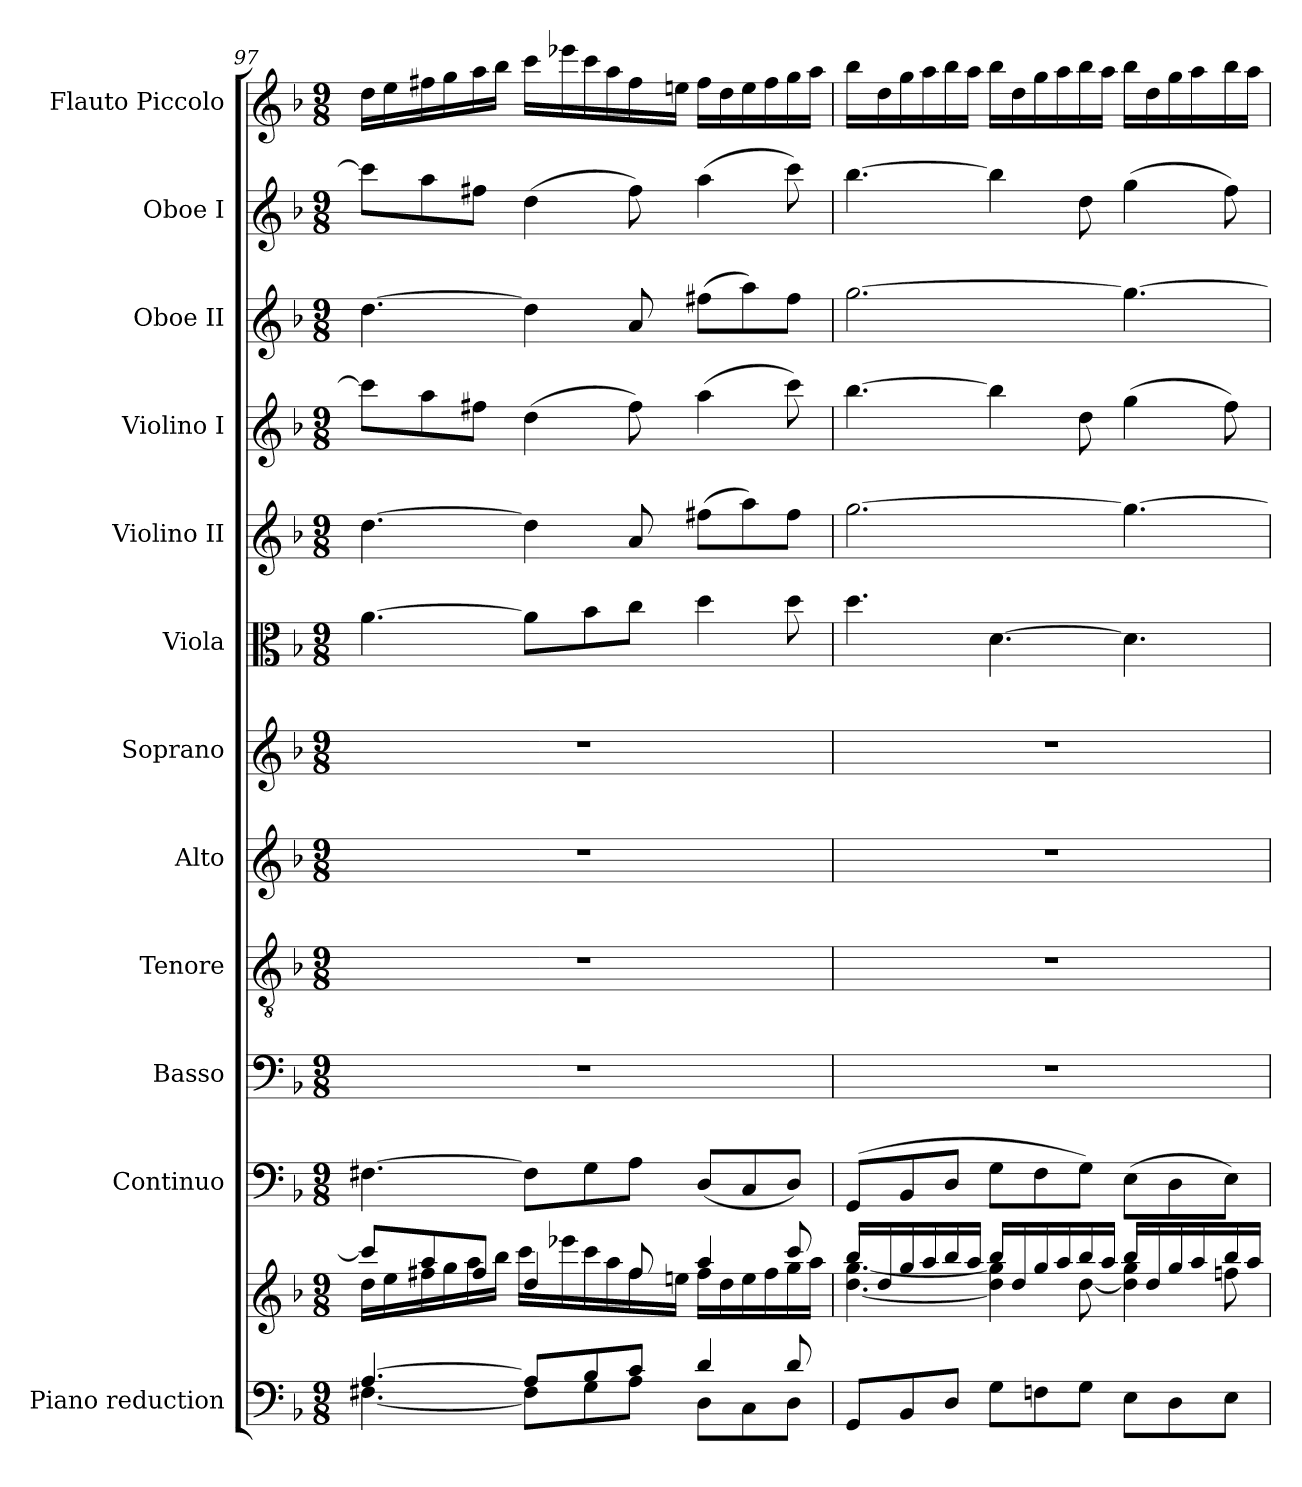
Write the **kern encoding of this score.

**kern	**kern	**kern	**kern	**kern	**kern	**kern	**kern	**kern	**kern	**kern	**kern	**kern
*part12	*part12	*part11	*part10	*part9	*part8	*part7	*part6	*part5	*part4	*part3	*part2	*part1
*staff13	*staff12	*staff11	*staff10	*staff9	*staff8	*staff7	*staff6	*staff5	*staff4	*staff3	*staff2	*staff1
*I"Piano reduction	*	*I"Continuo	*I"Basso	*I"Tenore	*I"Alto	*I"Soprano	*I"Viola	*I"Violino II	*I"Violino I	*I"Oboe II	*I"Oboe I	*I"Flauto Piccolo
*I'Pno	*	*	*	*	*	*	*	*	*	*I'Ob	*I'Ob	*I'Picc
*clefF4	*clefG2	*clefF4	*clefF4	*clefGv2	*clefG2	*clefG2	*clefC3	*clefG2	*clefG2	*clefG2	*clefG2	*clefG2
*	*	*	*	*	*	*	*	*	*	*	*	*ITrd-7c-12
*k[b-]	*k[b-]	*k[b-]	*k[b-]	*k[b-]	*k[b-]	*k[b-]	*k[b-]	*k[b-]	*k[b-]	*k[b-]	*k[b-]	*k[b-]
*M9/8	*M9/8	*M9/8	*M9/8	*M9/8	*M9/8	*M9/8	*M9/8	*M9/8	*M9/8	*M9/8	*M9/8	*M9/8
=97	=97	=97	=97	=97	=97	=97	=97	=97	=97	=97	=97	=97
*^	*^	*	*	*	*	*	*	*	*	*	*	*
[4.A/	[4.F#X\	8ccc/L]	16dd\LL	[4.F#X\	8%9r	8%9r	8%9r	8%9r	[4.a\	[4.dd\	8ccc\L]	[4.dd\	8ccc\L]	16ddd\LL
.	.	.	16ee\	.	.	.	.	.	.	.	.	.	.	16eee\
.	.	8aa/	16ff#X\	.	.	.	.	.	.	.	8aa\	.	8aa\	16fff#X\
.	.	.	16gg\	.	.	.	.	.	.	.	.	.	.	16ggg\
.	.	8ff#/J	16aa\	.	.	.	.	.	.	.	8ff#X\J	.	8ff#X\J	16aaa\
.	.	.	16bb-\JJ	.	.	.	.	.	.	.	.	.	.	16bbb-\JJ
8A/L]	8F#\L]	4dd/	16ccc\LL	8F#\L]	.	.	.	.	8a\L]	4dd\]	(>4dd\	4dd\]	(>4dd\	16cccc\LL
.	.	.	16eee-X\	.	.	.	.	.	.	.	.	.	.	16eeee-X\
8B-/	8G\	.	16ccc\	8G\	.	.	.	.	8b-\	.	.	.	.	16cccc\
.	.	.	16aa\	.	.	.	.	.	.	.	.	.	.	16aaa\
8c/J	8A\J	8ff#/	16ff#\	8A\J	.	.	.	.	8cc\J	8a/	8ff#\)	8a/	8ff#\)	16fff#\
.	.	.	16een\JJ	.	.	.	.	.	.	.	.	.	.	16eeen\JJ
4d/	8D\L	4aa/	16ff#\LL	(<8D/L	.	.	.	.	4dd\	(>8ff#X\L	(>4aa\	(>8ff#X\L	(>4aa\	16fff#\LL
.	.	.	16dd\	.	.	.	.	.	.	.	.	.	.	16ddd\
.	8C\	.	16ee\	8C/	.	.	.	.	.	8aa\)	.	8aa\)	.	16eee\
.	.	.	16ff#\	.	.	.	.	.	.	.	.	.	.	16fff#\
8d/	8D\J	8ccc/	16gg\	8D/J)	.	.	.	.	8dd\	8ff#\J	8ccc\)	8ff#\J	8ccc\)	16ggg\
.	.	.	16aa\JJ	.	.	.	.	.	.	.	.	.	.	16aaa\JJ
*v	*v	*	*	*	*	*	*	*	*	*	*	*	*	*
!!LO:PB:g=z
=98	=98	=98	=98	=98	=98	=98	=98	=98	=98	=98	=98	=98	=98
8GG/L	16bb-/LL	[4.dd\ [4.gg\	(>8GG/L	8%9r	8%9r	8%9r	8%9r	4.dd\	[2.gg\	[4.bb-\	[2.gg\	[4.bb-\	16bbb-\LL
.	16dd/	.	.	.	.	.	.	.	.	.	.	.	16ddd\
8BB-/	16gg/	.	8BB-/	.	.	.	.	.	.	.	.	.	16ggg\
.	16aa/	.	.	.	.	.	.	.	.	.	.	.	16aaa\
8D/J	16bb-/	.	8D/J	.	.	.	.	.	.	.	.	.	16bbb-\
.	16aa/JJ	.	.	.	.	.	.	.	.	.	.	.	16aaa\JJ
8G\L	16bb-/LL	4dd\] 4gg\]	8G\L	.	.	.	.	[4.d\	.	4bb-\]	.	4bb-\]	16bbb-\LL
.	16dd/	.	.	.	.	.	.	.	.	.	.	.	16ddd\
8Fn\	16gg/	.	8F\	.	.	.	.	.	.	.	.	.	16ggg\
.	16aa/	.	.	.	.	.	.	.	.	.	.	.	16aaa\
8G\J	16bb-/	[8dd\	8G\J)	.	.	.	.	.	.	8dd\	.	8dd\	16bbb-\
.	16aa/JJ	.	.	.	.	.	.	.	.	.	.	.	16aaa\JJ
8E\L	16bb-/LL	4dd\] 4gg\	(>8E\L	.	.	.	.	4.d\]	4.gg\_	(>4gg\	4.gg\_	(>4gg\	16bbb-\LL
.	16dd/	.	.	.	.	.	.	.	.	.	.	.	16ddd\
8D\	16gg/	.	8D\	.	.	.	.	.	.	.	.	.	16ggg\
.	16aa/	.	.	.	.	.	.	.	.	.	.	.	16aaa\
8E\J	16bb-/	8ffn\	8E\J)	.	.	.	.	.	.	8ff\)	.	8ff\)	16bbb-\
.	16aa/JJ	.	.	.	.	.	.	.	.	.	.	.	16aaa\JJ
*	*v	*v	*	*	*	*	*	*	*	*	*	*	*
=	=	=	=	=	=	=	=	=	=	=	=	=
*-	*-	*-	*-	*-	*-	*-	*-	*-	*-	*-	*-	*-
